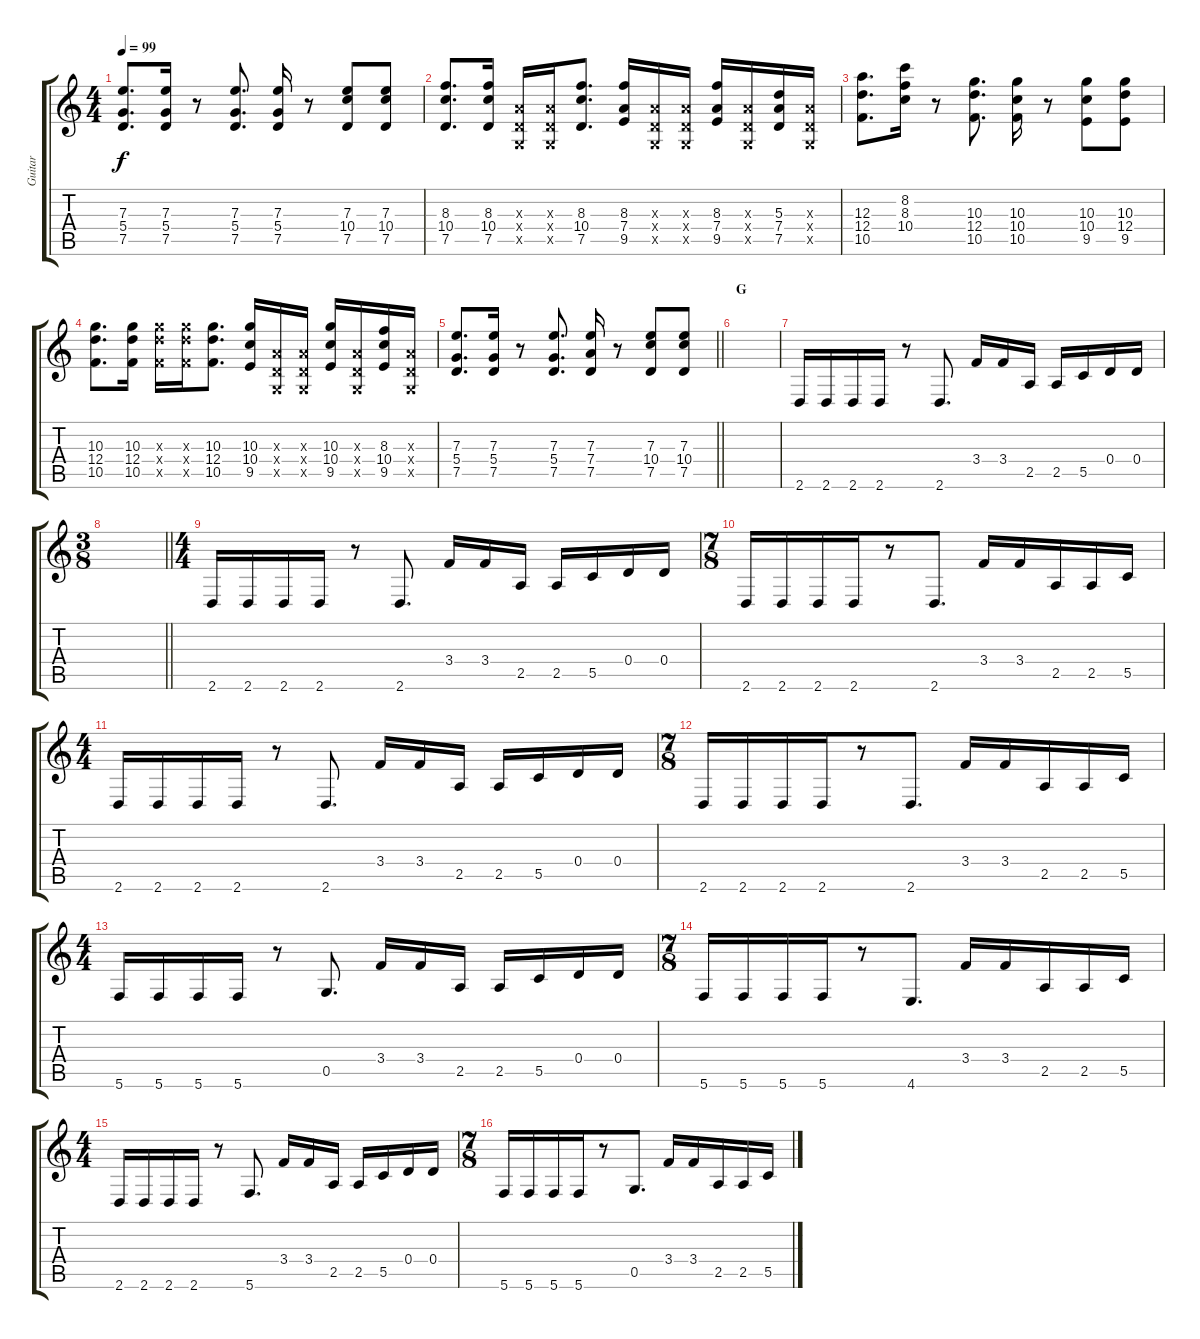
\track ("Guitar" "Guitar") {instrument distortionguitar}
\staff {score tabs}
\tuning (G4 E4 A3 D3 G2 C2) {hide}
\ts (4 4)
\tempo 99
\clef g2
\ks c
(7.3 5.4 7.5).8{d dy f} (7.3 5.4 7.5).16 r.8 (7.3 5.4 7.5).8{d} (7.3 5.4 7.5).16 r.8 (7.3 10.4 7.5).8 (7.3 10.4 7.5).8 |
(8.3 10.4 7.5).8{d} (8.3 10.4 7.5).16 (0.3{x} 0.4{x} 0.5{x}).16 (0.3{x} 0.4{x} 0.5{x}).16 (8.3 10.4 7.5).8{d} (8.3 7.4 9.5).16 (0.3{x} 0.4{x} 0.5{x}).16 (0.3{x} 0.4{x} 0.5{x}).16 (8.3 7.4 9.5).16 (0.3{x} 0.4{x} 0.5{x}).16 (5.3 7.4 7.5).16 (0.3{x} 0.4{x} 0.5{x}).16 |
(12.3 12.4 10.5).8{d} (8.2 8.3 10.4).16 r.8 (10.3 12.4 10.5).8{d} (10.3 10.4 10.5).16 r.8 (10.3 10.4 9.5).8 (10.3 12.4 9.5).8 |
(10.3 12.4 10.5).8{d} (10.3 12.4 10.5).16 (10.3{x} 12.4{x} 10.5{x}).16 (10.3{x} 12.4{x} 10.5{x}).16 (10.3 12.4 10.5).8{d} (10.3 10.4 9.5).16 (0.3{x} 0.4{x} 0.5{x}).16 (0.3{x} 0.4{x} 0.5{x}).16 (10.3 10.4 9.5).16 (0.3{x} 0.4{x} 0.5{x}).16 (8.3 10.4 9.5).16 (0.3{x} 0.4{x} 0.5{x}).16 |
\barLineRight lightlight
(7.3 5.4 7.5).8{d} (7.3 5.4 7.5).16 r.8 (7.3 5.4 7.5).8{d} (7.3 7.4 7.5).16 r.8 (7.3 10.4 7.5).8 (7.3 10.4 7.5).8 |
\section ("" "G")
|
2.6.16 2.6.16 2.6.16 2.6.16 r.8 2.6.8{d} 3.4.16 3.4.16 2.5.16 2.5.16 5.5.16 0.4.16 0.4.16 |
\ts (3 8)
\barLineRight lightlight
|
\ts (4 4)
2.6.16 2.6.16 2.6.16 2.6.16 r.8 2.6.8{d} 3.4.16 3.4.16 2.5.16 2.5.16 5.5.16 0.4.16 0.4.16 |
\ts (7 8)
2.6.16 2.6.16 2.6.16 2.6.16 r.8 2.6.8{d} 3.4.16 3.4.16 2.5.16 2.5.16 5.5.16 |
\ts (4 4)
2.6.16 2.6.16 2.6.16 2.6.16 r.8 2.6.8{d} 3.4.16 3.4.16 2.5.16 2.5.16 5.5.16 0.4.16 0.4.16 |
\ts (7 8)
2.6.16 2.6.16 2.6.16 2.6.16 r.8 2.6.8{d} 3.4.16 3.4.16 2.5.16 2.5.16 5.5.16 |
\ts (4 4)
5.6.16 5.6.16 5.6.16 5.6.16 r.8 0.5.8{d} 3.4.16 3.4.16 2.5.16 2.5.16 5.5.16 0.4.16 0.4.16 |
\ts (7 8)
5.6.16 5.6.16 5.6.16 5.6.16 r.8 4.6.8{d} 3.4.16 3.4.16 2.5.16 2.5.16 5.5.16 |
\ts (4 4)
2.6.16 2.6.16 2.6.16 2.6.16 r.8 5.6.8{d} 3.4.16 3.4.16 2.5.16 2.5.16 5.5.16 0.4.16 0.4.16 |
\ts (7 8)
5.6.16 5.6.16 5.6.16 5.6.16 r.8 0.5.8{d} 3.4.16 3.4.16 2.5.16 2.5.16 5.5.16
